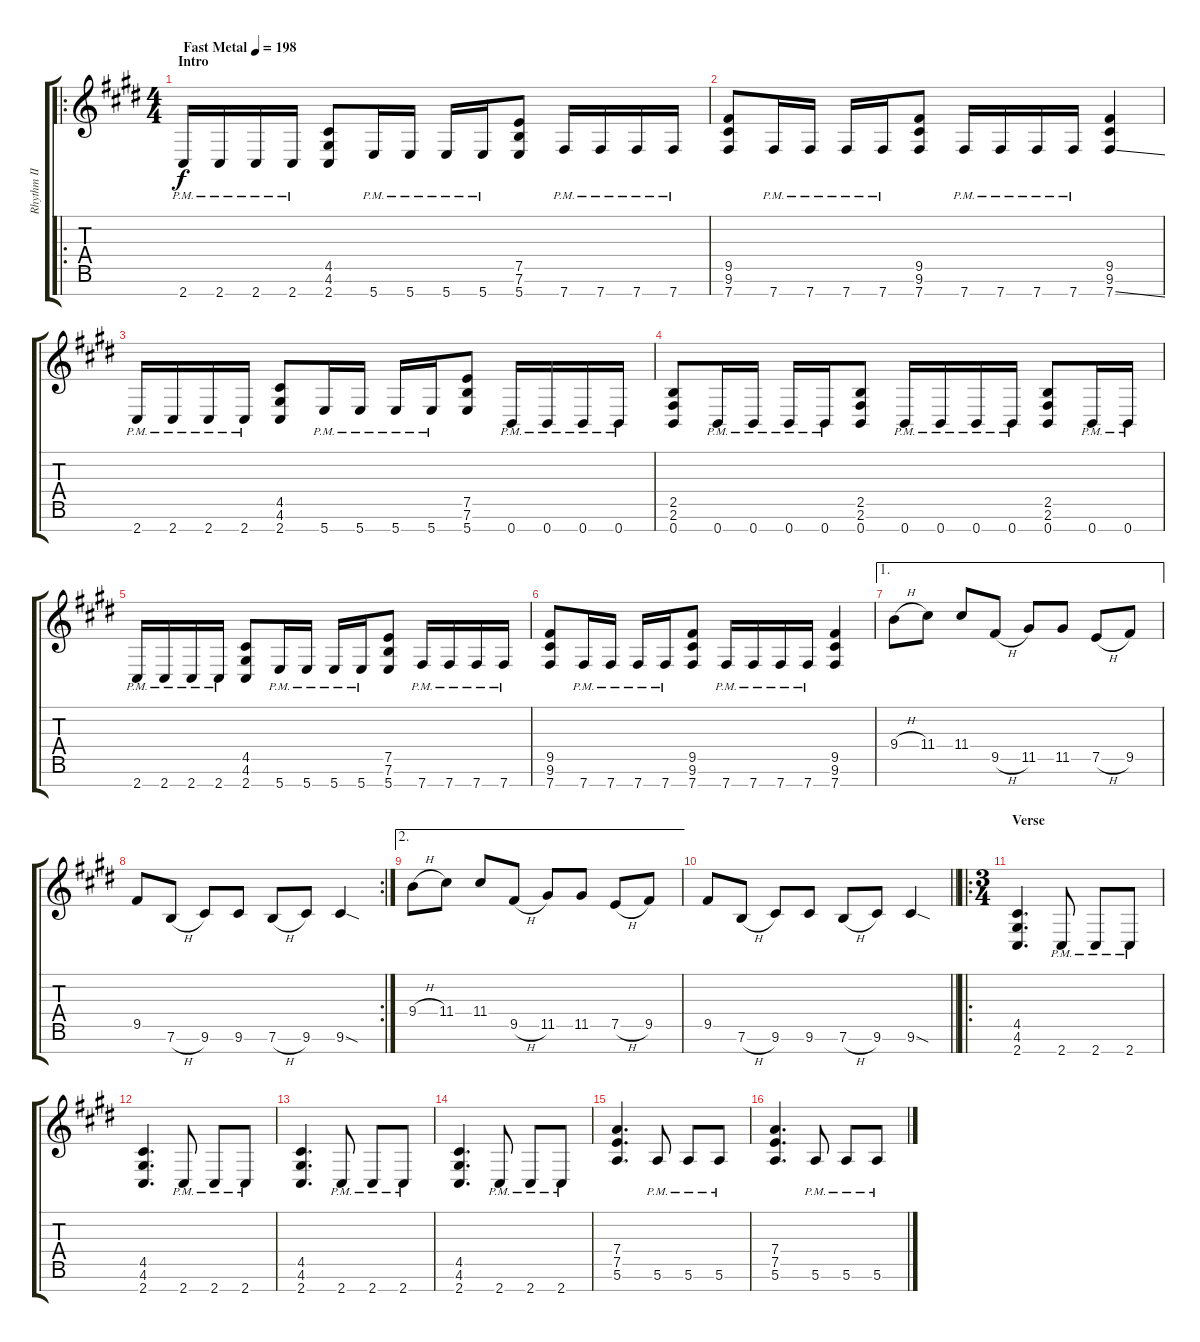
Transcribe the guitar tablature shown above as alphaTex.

\track ("Rhythm II" "Rhythm II") {instrument distortionguitar}
\staff {score tabs}
\tuning (E4 B3 G3 D3 A2 E2 B1) {hide}
\ro
\ts (4 4)
\section ("" "Intro")
\tempo (198 "Fast Metal")
\clef g2
\ks e
2.7{pm}.16{dy f instrument distortionguitar} 2.7{pm}.16 2.7{pm}.16 2.7{pm}.16 (4.5 4.6 2.7).8 5.7{pm}.16 5.7{pm}.16 5.7{pm}.16 5.7{pm}.16 (7.5 7.6 5.7).8 7.7{pm}.16 7.7{pm}.16 7.7{pm}.16 7.7{pm}.16 |
(9.5 9.6 7.7).8 7.7{pm}.16 7.7{pm}.16 7.7{pm}.16 7.7{pm}.16 (9.5 9.6 7.7).8 7.7{pm}.16 7.7{pm}.16 7.7{pm}.16 7.7{pm}.16 (9.5 9.6 7.7{ss}).4 |
2.7{pm}.16 2.7{pm}.16 2.7{pm}.16 2.7{pm}.16 (4.5 4.6 2.7).8 5.7{pm}.16 5.7{pm}.16 5.7{pm}.16 5.7{pm}.16 (7.5 7.6 5.7).8 0.7{pm}.16 0.7{pm}.16 0.7{pm}.16 0.7{pm}.16 |
(2.5 2.6 0.7).8 0.7{pm}.16 0.7{pm}.16 0.7{pm}.16 0.7{pm}.16 (2.5 2.6 0.7).8 0.7{pm}.16 0.7{pm}.16 0.7{pm}.16 0.7{pm}.16 (2.5 2.6 0.7).8 0.7{pm}.16 0.7{pm}.16 |
2.7{pm}.16 2.7{pm}.16 2.7{pm}.16 2.7{pm}.16 (4.5 4.6 2.7).8 5.7{pm}.16 5.7{pm}.16 5.7{pm}.16 5.7{pm}.16 (7.5 7.6 5.7).8 7.7{pm}.16 7.7{pm}.16 7.7{pm}.16 7.7{pm}.16 |
(9.5 9.6 7.7).8 7.7{pm}.16 7.7{pm}.16 7.7{pm}.16 7.7{pm}.16 (9.5 9.6 7.7).8 7.7{pm}.16 7.7{pm}.16 7.7{pm}.16 7.7{pm}.16 (9.5 9.6 7.7).4 |
\ae 1
9.4{h}.8 11.4.8 11.4.8 9.5{h}.8 11.5.8 11.5.8 7.5{h}.8 9.5.8 |
\rc 2
9.5.8 7.6{h}.8 9.6.8 9.6.8 7.6{h}.8 9.6.8 9.6{sod}.4 |
\ae 2
9.4{h}.8 11.4.8 11.4.8 9.5{h}.8 11.5.8 11.5.8 7.5{h}.8 9.5.8 |
\barLineRight lightlight
9.5.8 7.6{h}.8 9.6.8 9.6.8 7.6{h}.8 9.6.8 9.6{sod}.4 |
\ro
\ts (3 4)
\section ("" "Verse")
(4.5 4.6 2.7).4{d} 2.7{pm}.8 2.7{pm}.8 2.7{pm}.8 |
(4.5 4.6 2.7).4{d} 2.7{pm}.8 2.7{pm}.8 2.7{pm}.8 |
(4.5 4.6 2.7).4{d} 2.7{pm}.8 2.7{pm}.8 2.7{pm}.8 |
(4.5 4.6 2.7).4{d} 2.7{pm}.8 2.7{pm}.8 2.7{pm}.8 |
(7.4 7.5 5.6).4{d} 5.6{pm}.8 5.6{pm}.8 5.6{pm}.8 |
(7.4 7.5 5.6).4{d} 5.6{pm}.8 5.6{pm}.8 5.6{pm}.8
